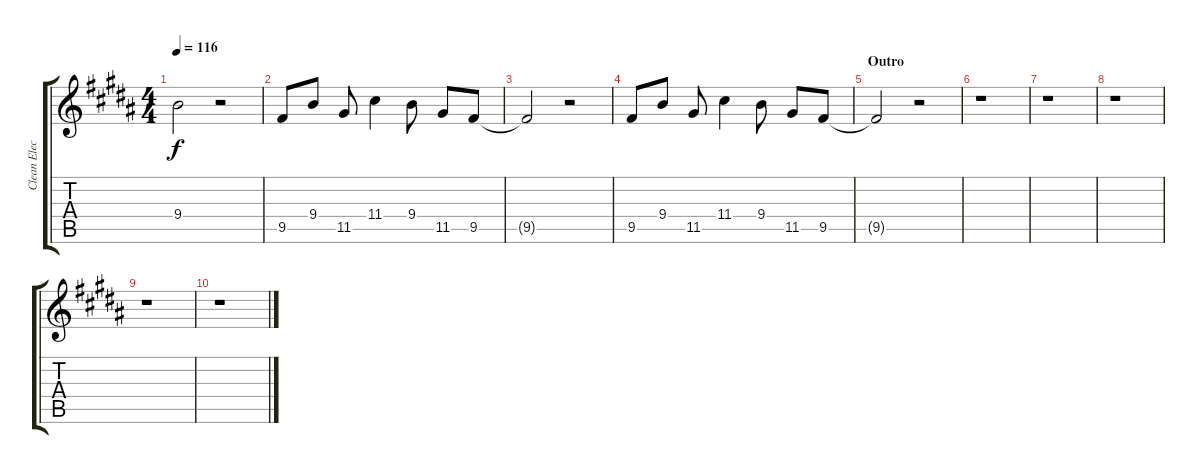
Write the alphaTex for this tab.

\track ("Clean Electric" "Clean Elec") {instrument electricguitarclean}
\staff {score tabs}
\tuning (E4 B3 G3 D3 A2 E2) {hide}
\ts (4 4)
\tempo 116
\clef g2
\ks b
9.4.2{dy f} r.2 |
9.5.8 9.4.8 11.5.8 11.4.4 9.4.8 11.5.8 9.5.8 |
9.5{t}.2 r.2 |
9.5.8 9.4.8 11.5.8 11.4.4 9.4.8 11.5.8 9.5.8 |
\section ("" "Outro")
9.5{t}.2 r.2 |
r.1 |
r.1 |
r.1 |
r.1 |
r.1
